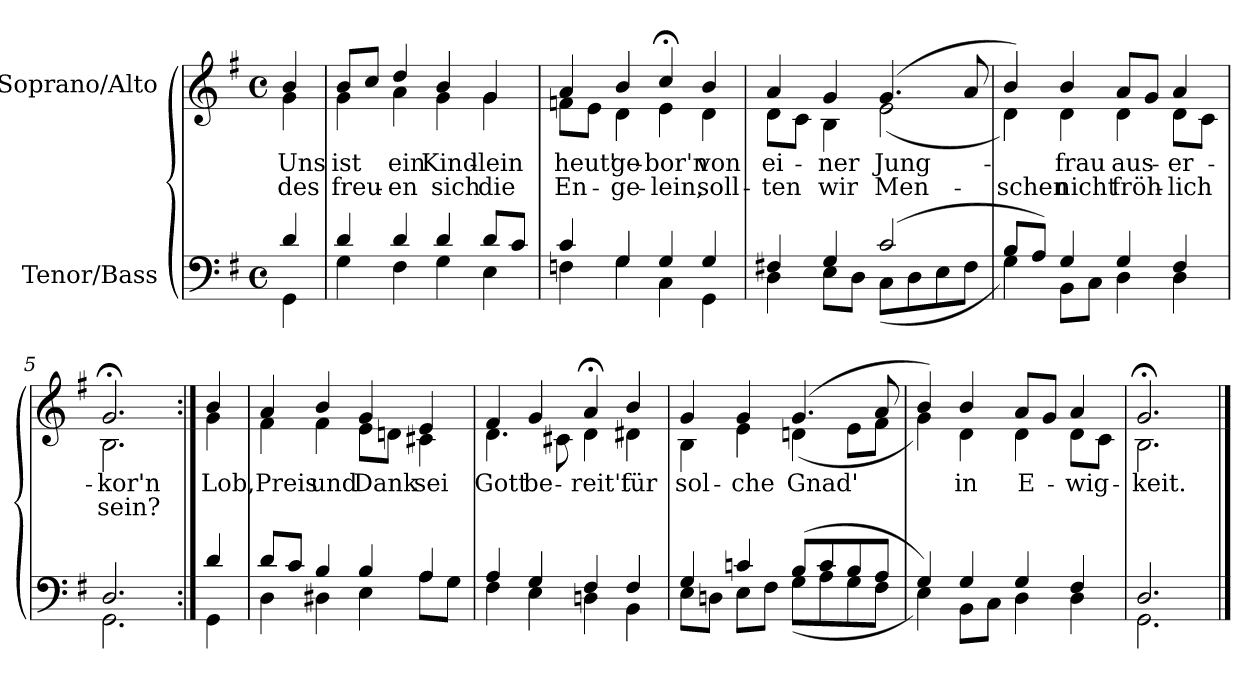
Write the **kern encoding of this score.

**kern	**kern	**text	**text
*part2	*part1	*part1	*part1
*staff2	*staff1	*staff1	*staff1
*I"Tenor/Bass	*I"Soprano/Alto	*	*
*clefF4	*clefG2	*	*
*k[f#]	*k[f#]	*	*
*M4/4	*M4/4	*	*
*met(c)	*met(c)	*	*
=	=	=	=
*^	*	*	*
!	!	!	!LO:LY:b	!LO:LY:b
*	*	*^	*	*
4d/	4GG\	4b/	4g\	Uns	des
=1	=1	=1	=1	=1	=1
!	!	!	!	!LO:LY:b	!LO:LY:b
4d/	4G\	8b/L	4g\	ist	freu-
.	.	8cc/J	.	.	.
!	!	!	!	!LO:LY:b	!LO:LY:b
4d/	4F#\	4dd/	4a\	ein	-en
!	!	!	!	!LO:LY:b	!LO:LY:b
4d/	4G\	4b/	4g\	Kind-	sich
!	!	!	!	!LO:LY:b	!LO:LY:b
8d/L	4E\	4g/	4g\	-lein	die
8c/J	.	.	.	.	.
=2	=2	=2	=2	=2	=2
!	!	!	!	!LO:LY:b	!LO:LY:b
4c/	4Fn\	4a/	8fn\L	heut'	En-
.	.	.	8e\J	.	.
!	!	!	!	!LO:LY:b	!LO:LY:b
4G/	4G\	4b/	4d\	ge-	-ge-
!	!	!	!	!LO:LY:b	!LO:LY:b
4G/	4C\	4cc;</	4e\	-bor'n	-lein,
!	!	!	!	!LO:LY:b	!LO:LY:b
4G/	4GG\	4b/	4d\	von	soll-
=3	=3	=3	=3	=3	=3
!	!	!	!	!LO:LY:b	!LO:LY:b
4F#X/	4D\	4a/	8d\L	ei-	-ten
.	.	.	8c\J	.	.
!	!	!	!	!LO:LY:b	!LO:LY:b
4G/	8E\L	4g/	4B\	-ner	wir
.	8D\J	.	.	.	.
!	!	!	!	!LO:LY:b	!LO:LY:b
(2c/	(8C\L	(4.g/	(2e\	Jung-	Men-
.	8D\	.	.	.	.
.	8E\	.	.	.	.
.	8F#\J	8a/	.	.	.
=4	=4	=4	=4	=4	=4
!	!	!	!	!	!LO:LY:b
8B/L	4G\)	4b/)	4d\)	.	-schen
8A/J)	.	.	.	.	.
!	!	!	!	!LO:LY:b	!LO:LY:b
4G/	8BB\L	4b/	4d\	-frau	nicht
.	8C\J	.	.	.	.
!	!	!	!	!LO:LY:b	!LO:LY:b
4G/	4D\	8a/L	4d\	aus-	fröh-
.	.	8g/J	.	.	.
!	!	!	!	!LO:LY:b	!LO:LY:b
4F#/	4D\	4a/	8d\L	-er-	-lich
.	.	.	8c\J	.	.
=5	=5	=5	=5	=5	=5
!	!	!	!	!LO:LY:b	!LO:LY:b
2.D/	2.GG\	2.g;</	2.B\	-kor'n	sein?
!!LO:LB:g=z	!!
=5X1:|!	=5X1:|!	=5X1:|!	=5X1:|!	=5X1:|!	=5X1:|!
!	!	!	!	!LO:LY:b	!
4d/	4GG\	4b/	4g\	Lob,	.
=6	=6	=6	=6	=6	=6
!	!	!	!	!LO:LY:b	!
8d/L	4D\	4a/	4f#\	Preis	.
8c/J	.	.	.	.	.
!	!	!	!	!LO:LY:b	!
4B/	4D#X\	4b/	4f#\	und	.
!	!	!	!	!LO:LY:b	!
4B/	4E\	4g/	8e\L	Dank	.
.	.	.	8dn\J	.	.
!	!	!	!	!LO:LY:b	!
4A/	8A\L	4e/	4c#X\	sei	.
.	8G\J	.	.	.	.
=7	=7	=7	=7	=7	=7
!	!	!	!	!LO:LY:b	!
4A/	4F#\	4f#/	4.d\	Gott	.
!	!	!	!	!LO:LY:b	!
4G/	4E\	4g/	.	be-	.
.	.	.	8c#X\	.	.
!	!	!	!	!LO:LY:b	!
4F#/	4Dn\	4a;</	4d\	-reit't	.
!	!	!	!	!LO:LY:b	!
4F#/	4BB\	4b/	4d#X\	für	.
=8	=8	=8	=8	=8	=8
!	!	!	!	!LO:LY:b	!
4G/	8E\L	4g/	4B\	sol-	.
.	8Dn\J	.	.	.	.
!	!	!	!	!LO:LY:b	!
4cn/	8E\L	4g/	4e\	-che	.
.	8F#\J	.	.	.	.
!	!	!	!	!LO:LY:b	!
(8B/L	(8G\L	(4.g/	(4dn\	Gnad'	.
8c/	8A\	.	.	.	.
8B/	8G\	.	8e\L	.	.
8A/J	8F#\J	8a/	8f#\J	.	.
=9	=9	=9	=9	=9	=9
4G/)	4E\)	4b/)	4g\)	.	.
!	!	!	!	!LO:LY:b	!
4G/	8BB\L	4b/	4d\	in	.
.	8C\J	.	.	.	.
!	!	!	!	!LO:LY:b	!
4G/	4D\	8a/L	4d\	E-	.
.	.	8g/J	.	.	.
!	!	!	!	!LO:LY:b	!
4F#/	4D\	4a/	8d\L	-wig-	.
.	.	.	8c\J	.	.
=10	=10	=10	=10	=10	=10
!	!	!	!	!LO:LY:b	!
2.D/	2.GG\	2.g;</	2.B\	-keit.	.
*v	*v	*	*	*	*
*	*v	*v	*	*
==	==	==	==
*-	*-	*-	*-
